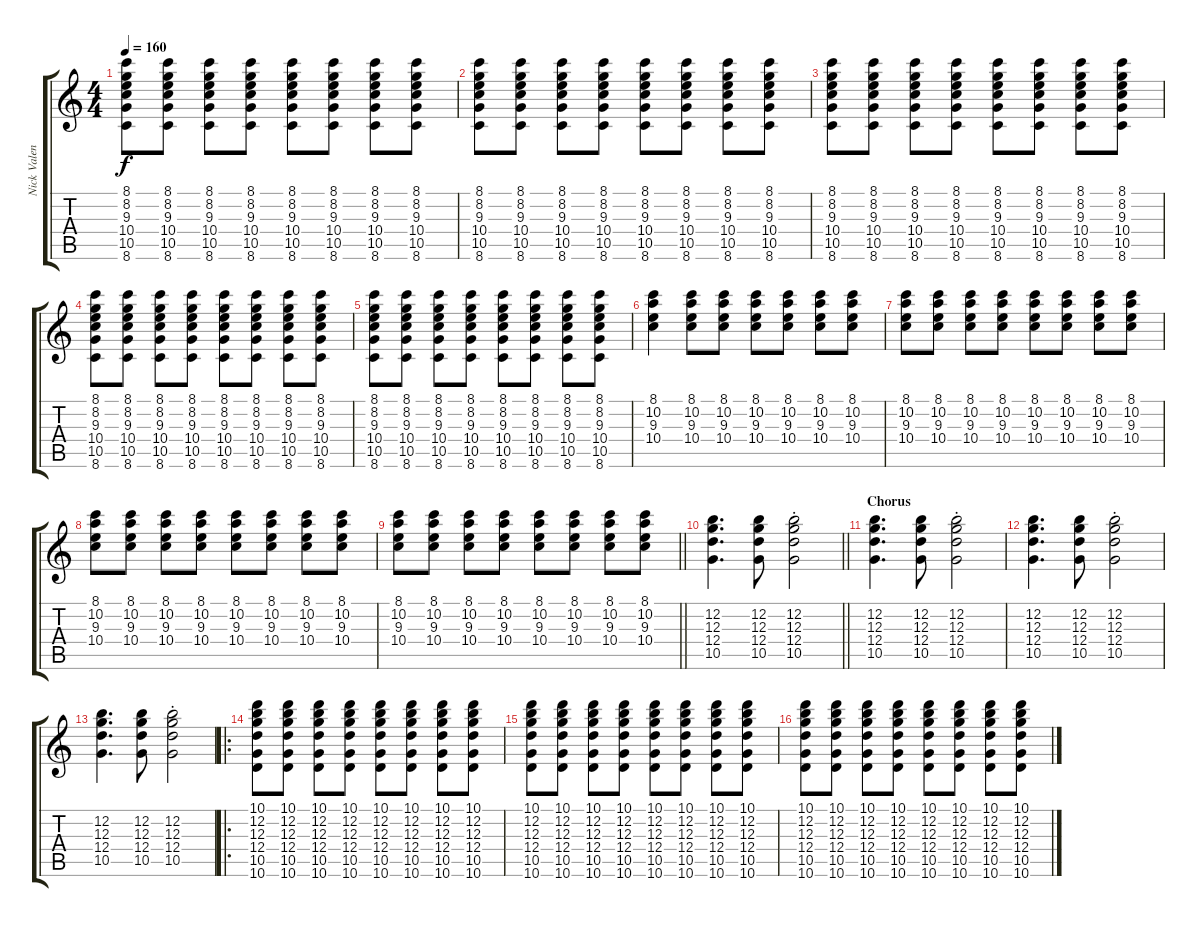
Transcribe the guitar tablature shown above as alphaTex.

\track ("Nick Valensi" "Nick Valen") {instrument overdrivenguitar}
\staff {score tabs}
\tuning (E4 B3 G3 D3 A2 E2) {hide}
\ts (4 4)
\tempo 160
\clef g2
\ks c
(8.1 8.2 9.3 10.4 10.5 8.6).8{dy f} (8.1 8.2 9.3 10.4 10.5 8.6).8 (8.1 8.2 9.3 10.4 10.5 8.6).8 (8.1 8.2 9.3 10.4 10.5 8.6).8 (8.1 8.2 9.3 10.4 10.5 8.6).8 (8.1 8.2 9.3 10.4 10.5 8.6).8 (8.1 8.2 9.3 10.4 10.5 8.6).8 (8.1 8.2 9.3 10.4 10.5 8.6).8 |
(8.1 8.2 9.3 10.4 10.5 8.6).8 (8.1 8.2 9.3 10.4 10.5 8.6).8 (8.1 8.2 9.3 10.4 10.5 8.6).8 (8.1 8.2 9.3 10.4 10.5 8.6).8 (8.1 8.2 9.3 10.4 10.5 8.6).8 (8.1 8.2 9.3 10.4 10.5 8.6).8 (8.1 8.2 9.3 10.4 10.5 8.6).8 (8.1 8.2 9.3 10.4 10.5 8.6).8 |
(8.1 8.2 9.3 10.4 10.5 8.6).8 (8.1 8.2 9.3 10.4 10.5 8.6).8 (8.1 8.2 9.3 10.4 10.5 8.6).8 (8.1 8.2 9.3 10.4 10.5 8.6).8 (8.1 8.2 9.3 10.4 10.5 8.6).8 (8.1 8.2 9.3 10.4 10.5 8.6).8 (8.1 8.2 9.3 10.4 10.5 8.6).8 (8.1 8.2 9.3 10.4 10.5 8.6).8 |
(8.1 8.2 9.3 10.4 10.5 8.6).8 (8.1 8.2 9.3 10.4 10.5 8.6).8 (8.1 8.2 9.3 10.4 10.5 8.6).8 (8.1 8.2 9.3 10.4 10.5 8.6).8 (8.1 8.2 9.3 10.4 10.5 8.6).8 (8.1 8.2 9.3 10.4 10.5 8.6).8 (8.1 8.2 9.3 10.4 10.5 8.6).8 (8.1 8.2 9.3 10.4 10.5 8.6).8 |
(8.1 8.2 9.3 10.4 10.5 8.6).8 (8.1 8.2 9.3 10.4 10.5 8.6).8 (8.1 8.2 9.3 10.4 10.5 8.6).8 (8.1 8.2 9.3 10.4 10.5 8.6).8 (8.1 8.2 9.3 10.4 10.5 8.6).8 (8.1 8.2 9.3 10.4 10.5 8.6).8 (8.1 8.2 9.3 10.4 10.5 8.6).8 (8.1 8.2 9.3 10.4 10.5 8.6).8 |
(8.1 10.2 9.3 10.4).4 (8.1 10.2 9.3 10.4).8 (8.1 10.2 9.3 10.4).8 (8.1 10.2 9.3 10.4).8 (8.1 10.2 9.3 10.4).8 (8.1 10.2 9.3 10.4).8 (8.1 10.2 9.3 10.4).8 |
(8.1 10.2 9.3 10.4).8 (8.1 10.2 9.3 10.4).8 (8.1 10.2 9.3 10.4).8 (8.1 10.2 9.3 10.4).8 (8.1 10.2 9.3 10.4).8 (8.1 10.2 9.3 10.4).8 (8.1 10.2 9.3 10.4).8 (8.1 10.2 9.3 10.4).8 |
(8.1 10.2 9.3 10.4).8 (8.1 10.2 9.3 10.4).8 (8.1 10.2 9.3 10.4).8 (8.1 10.2 9.3 10.4).8 (8.1 10.2 9.3 10.4).8 (8.1 10.2 9.3 10.4).8 (8.1 10.2 9.3 10.4).8 (8.1 10.2 9.3 10.4).8 |
\barLineRight lightlight
(8.1 10.2 9.3 10.4).8 (8.1 10.2 9.3 10.4).8 (8.1 10.2 9.3 10.4).8 (8.1 10.2 9.3 10.4).8 (8.1 10.2 9.3 10.4).8 (8.1 10.2 9.3 10.4).8 (8.1 10.2 9.3 10.4).8 (8.1 10.2 9.3 10.4).8 |
\barLineRight lightlight
(12.2 12.3 12.4 10.5).4{d} (12.2 12.3 12.4 10.5).8 (12.2{st} 12.3{st} 12.4{st} 10.5{st}).2 |
\section ("" "Chorus")
(12.2 12.3 12.4 10.5).4{d} (12.2 12.3 12.4 10.5).8 (12.2{st} 12.3{st} 12.4{st} 10.5{st}).2 |
(12.2 12.3 12.4 10.5).4{d} (12.2 12.3 12.4 10.5).8 (12.2{st} 12.3{st} 12.4{st} 10.5{st}).2 |
(12.2 12.3 12.4 10.5).4{d} (12.2 12.3 12.4 10.5).8 (12.2{st} 12.3{st} 12.4{st} 10.5{st}).2 |
\ro
(10.1 12.2 12.3 12.4 10.5 10.6).8 (10.1 12.2 12.3 12.4 10.5 10.6).8 (10.1 12.2 12.3 12.4 10.5 10.6).8 (10.1 12.2 12.3 12.4 10.5 10.6).8 (10.1 12.2 12.3 12.4 10.5 10.6).8 (10.1 12.2 12.3 12.4 10.5 10.6).8 (10.1 12.2 12.3 12.4 10.5 10.6).8 (10.1 12.2 12.3 12.4 10.5 10.6).8 |
(10.1 12.2 12.3 12.4 10.5 10.6).8 (10.1 12.2 12.3 12.4 10.5 10.6).8 (10.1 12.2 12.3 12.4 10.5 10.6).8 (10.1 12.2 12.3 12.4 10.5 10.6).8 (10.1 12.2 12.3 12.4 10.5 10.6).8 (10.1 12.2 12.3 12.4 10.5 10.6).8 (10.1 12.2 12.3 12.4 10.5 10.6).8 (10.1 12.2 12.3 12.4 10.5 10.6).8 |
(10.1 12.2 12.3 12.4 10.5 10.6).8 (10.1 12.2 12.3 12.4 10.5 10.6).8 (10.1 12.2 12.3 12.4 10.5 10.6).8 (10.1 12.2 12.3 12.4 10.5 10.6).8 (10.1 12.2 12.3 12.4 10.5 10.6).8 (10.1 12.2 12.3 12.4 10.5 10.6).8 (10.1 12.2 12.3 12.4 10.5 10.6).8 (10.1 12.2 12.3 12.4 10.5 10.6).8
